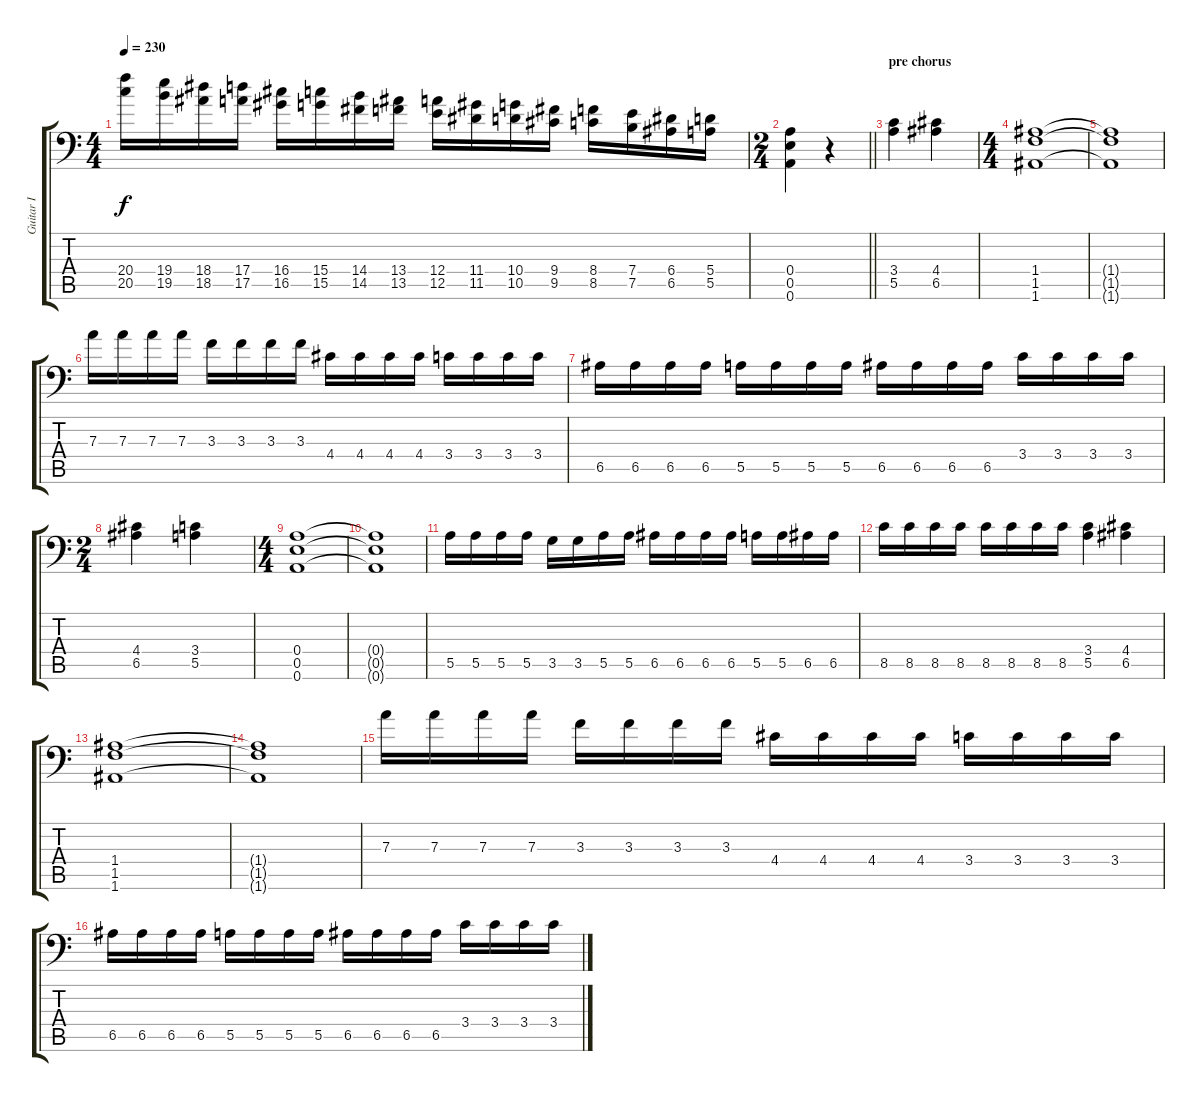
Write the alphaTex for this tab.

\track ("Guitar I" "Guitar I") {instrument distortionguitar}
\staff {score tabs}
\tuning (B3 Gb3 D3 A2 E2 A1) {hide}
\ts (4 4)
\tempo 230
\clef f4
\ks c
(20.4 20.5).16{dy f instrument guitarfretnoise} (19.4 19.5).16 (18.4 18.5).16 (17.4 17.5).16 (16.4 16.5).16 (15.4 15.5).16 (14.4 14.5).16 (13.4 13.5).16 (12.4 12.5).16 (11.4 11.5).16 (10.4 10.5).16 (9.4 9.5).16 (8.4 8.5).16 (7.4 7.5).16 (6.4 6.5).16 (5.4 5.5).16 |
\ts (2 4)
\barLineRight lightlight
(0.4 0.5 0.6).4{instrument distortionguitar} r.4 |
\section ("" "pre chorus")
(3.4 5.5).4 (4.4 6.5).4 |
\ts (4 4)
(1.4 1.5 1.6).1 |
(1.4{t} 1.5{t} 1.6{t}).1 |
7.3.16 7.3.16 7.3.16 7.3.16 3.3.16 3.3.16 3.3.16 3.3.16 4.4.16 4.4.16 4.4.16 4.4.16 3.4.16 3.4.16 3.4.16 3.4.16 |
6.5.16 6.5.16 6.5.16 6.5.16 5.5.16 5.5.16 5.5.16 5.5.16 6.5.16 6.5.16 6.5.16 6.5.16 3.4.16 3.4.16 3.4.16 3.4.16 |
\ts (2 4)
(4.4 6.5).4 (3.4 5.5).4 |
\ts (4 4)
(0.4 0.5 0.6).1 |
(0.4{t} 0.5{t} 0.6{t}).1 |
5.5.16 5.5.16 5.5.16 5.5.16 3.5.16 3.5.16 5.5.16 5.5.16 6.5.16 6.5.16 6.5.16 6.5.16 5.5.16 5.5.16 6.5.16 6.5.16 |
8.5.16 8.5.16 8.5.16 8.5.16 8.5.16 8.5.16 8.5.16 8.5.16 (3.4 5.5).4 (4.4 6.5).4 |
(1.4 1.5 1.6).1 |
(1.4{t} 1.5{t} 1.6{t}).1 |
7.3.16 7.3.16 7.3.16 7.3.16 3.3.16 3.3.16 3.3.16 3.3.16 4.4.16 4.4.16 4.4.16 4.4.16 3.4.16 3.4.16 3.4.16 3.4.16 |
6.5.16 6.5.16 6.5.16 6.5.16 5.5.16 5.5.16 5.5.16 5.5.16 6.5.16 6.5.16 6.5.16 6.5.16 3.4.16 3.4.16 3.4.16 3.4.16
